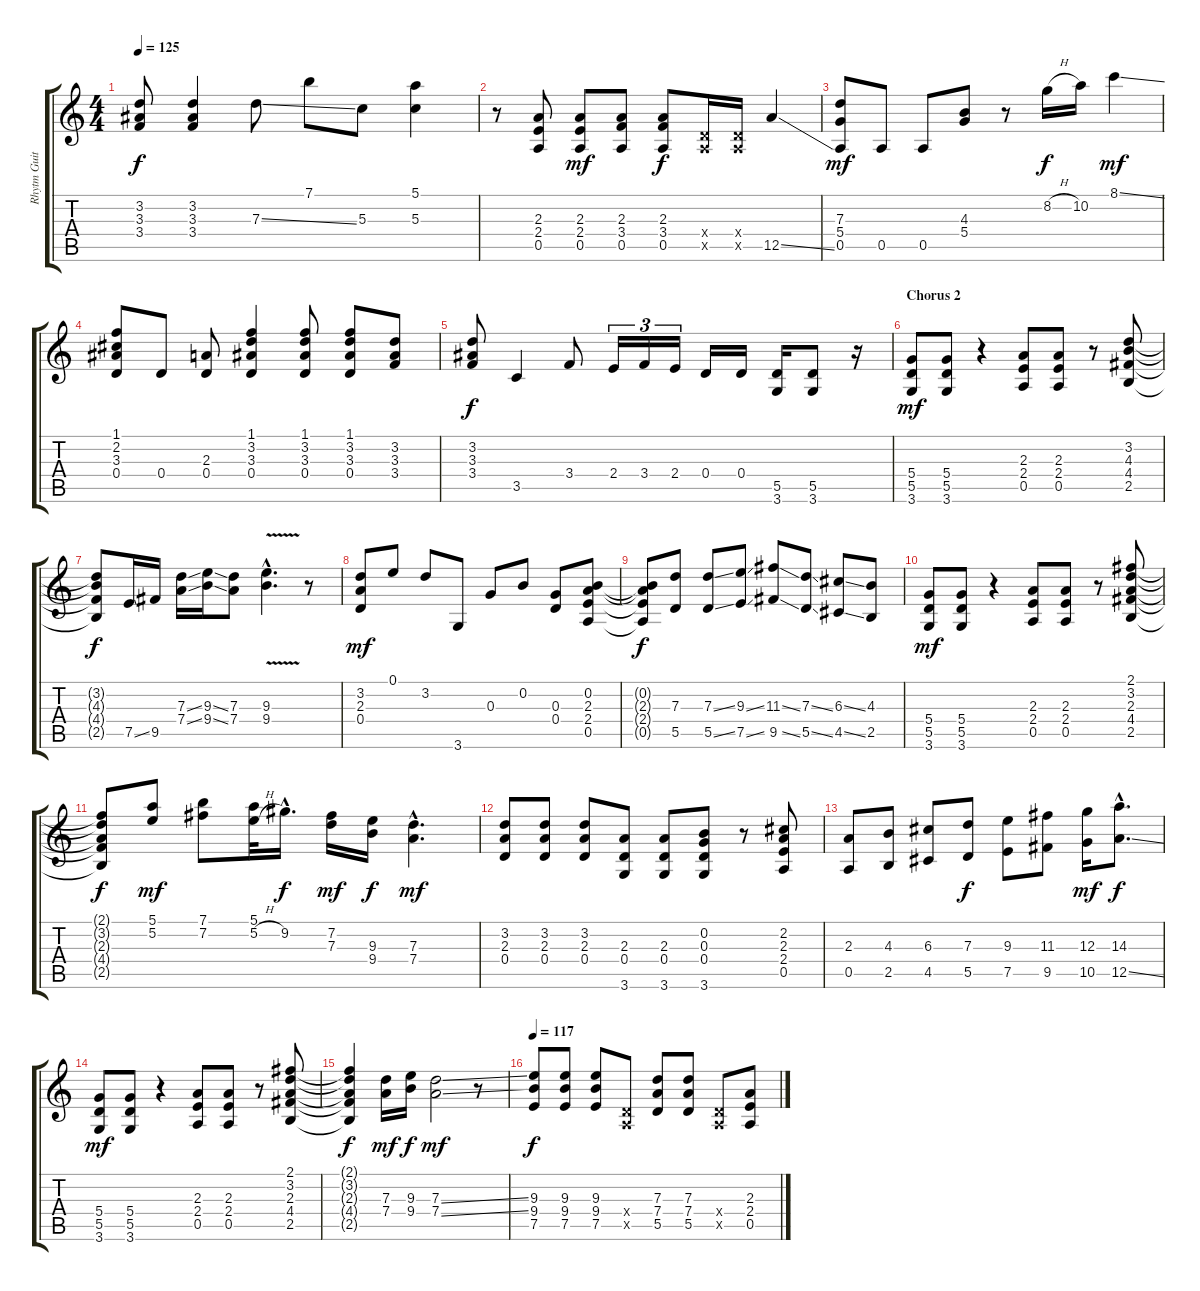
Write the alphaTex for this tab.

\track ("Rhytm Guitar" "Rhytm Guit") {instrument distortionguitar}
\staff {score tabs}
\tuning (E4 B3 G3 D3 A2 E2) {hide}
\ts (4 4)
\tempo 125
\clef g2
\ks c
(3.2{t} 3.3{t} 3.4{t}).8{dy f} (3.2 3.3 3.4).4 7.3{ss}.8 7.1.8 5.3.8 (5.1 5.3).4 |
r.8 (2.3 2.4 0.5).8 (2.3 2.4 0.5).8{dy mf} (2.3 3.4 0.5).8 (2.3 3.4 0.5).8{dy f} (0.4{x} 0.5{x}).16 (0.4{x} 0.5{x}).16 12.5{ss}.4 |
(7.3 5.4 0.5).8{dy mf} 0.5.8 0.5.8 (4.3 5.4).8 r.8 8.2{h}.16{dy f} 10.2.16 8.1{ss}.4{dy mf} |
(1.1 2.2 3.3 0.4).8 0.4.8 (2.3 0.4).8 (1.1 3.2 3.3 0.4).4 (1.1 3.2 3.3 0.4).8 (1.1 3.2 3.3 0.4).8 (3.2 3.3 3.4).8 |
(3.2 3.3 3.4).8{dy f} 3.5.4 3.4.8 2.4.16{tu (3 2)} 3.4.16{tu (3 2)} 2.4.16{tu (3 2)} 0.4.16 0.4.16 (5.5 3.6).16 (5.5 3.6).8 r.16 |
\section ("" "Chorus 2")
(5.4 5.5 3.6).8{dy mf} (5.4 5.5 3.6).8 r.4 (2.3 2.4 0.5).8 (2.3 2.4 0.5).8 r.8 (3.2 4.3 4.4 2.5).8 |
(3.2{t} 4.3{t} 4.4{t} 2.5{t}).8{dy f} 7.5{ss}.16 9.5.16 (7.3{ss} 7.4{ss}).16 (9.3{ss} 9.4{ss}).16 (7.3 7.4).8 (9.3{v hac} 9.4{v hac}).4{d} r.8 |
(3.2 2.3 0.4).8{dy mf} 0.1.8 3.2.8 3.6.8 0.3.8 0.2.8 (0.3 0.4).8 (0.2 2.3 2.4 0.5).8 |
(0.2{t} 2.3{t} 2.4{t} 0.5{t}).8{dy f} (7.3 5.5).8 (7.3{ss} 5.5{ss}).8 (9.3{ss} 7.5{ss}).8 (11.3{ss} 9.5{ss}).8 (7.3{ss} 5.5{ss}).8 (6.3{ss} 4.5{ss}).8 (4.3 2.5).8 |
(5.4 5.5 3.6).8{dy mf} (5.4 5.5 3.6).8 r.4 (2.3 2.4 0.5).8 (2.3 2.4 0.5).8 r.8 (2.1 3.2 2.3 4.4 2.5).8 |
(2.1{t} 3.2{t} 2.3{t} 4.4{t} 2.5{t}).8{dy f} (5.1 5.2).8{dy mf} (7.1 7.2).8 (5.1 5.2{h}).32 9.2{hac}.16{d dy f} (7.2 7.3).16{dy mf} (9.3 9.4).16{dy f} (7.3{hac} 7.4{hac}).4{d dy mf} |
(3.2 2.3 0.4).8 (3.2 2.3 0.4).8 (3.2 2.3 0.4).8 (2.3 0.4 3.6).8 (2.3 0.4 3.6).8 (0.2 0.3 0.4 3.6).8 r.8 (2.2 2.3 2.4 0.5).8 |
(2.3 0.5).8 (4.3 2.5).8 (6.3 4.5).8 (7.3 5.5).8{dy f} (9.3 7.5).8 (11.3 9.5).8 (12.3 10.5).16{dy mf} (14.3{hac} 12.5{ss hac}).8{d dy f} |
(5.4 5.5 3.6).8{dy mf} (5.4 5.5 3.6).8 r.4 (2.3 2.4 0.5).8 (2.3 2.4 0.5).8 r.8 (2.1 3.2 2.3 4.4 2.5).8 |
(2.1{t} 3.2{t} 2.3{t} 4.4{t} 2.5{t}).4{dy f} (7.3 7.4).16{dy mf} (9.3 9.4).16{dy f} (7.3{ss} 7.4{ss}).2{dy mf} r.8 |
\tempo 117
(9.3 9.4 7.5).8{dy f} (9.3 9.4 7.5).8 (9.3 9.4 7.5).8 (0.4{x} 0.5{x}).8 (7.3 7.4 5.5).8 (7.3 7.4 5.5).8 (0.4{x} 0.5{x}).8 (2.3 2.4 0.5).8
